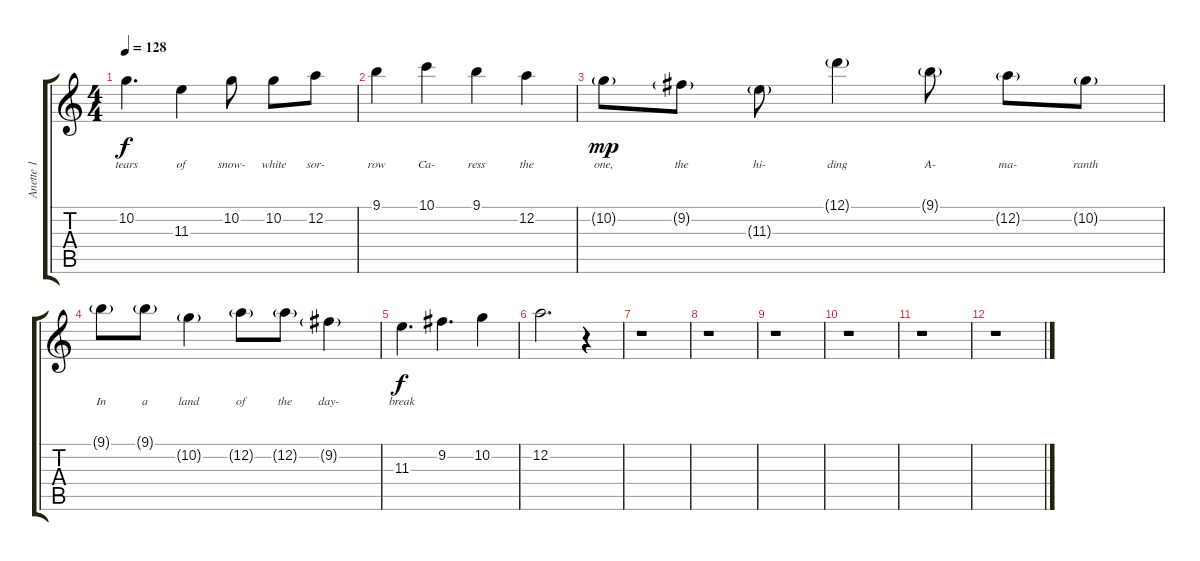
\track ("Anette 1" "Anette 1") {instrument distortionguitar}
\staff {score tabs}
\tuning (D4 A3 F3 C3 G2 D2) {hide}
\ts (4 4)
\tempo 128
\clef g2
\ks c
10.2.4{d lyrics (0 "tears") lyrics (1 "") lyrics (2 "") lyrics (3 "") lyrics (4 "") dy f} 11.3.4{lyrics (0 "of") lyrics (1 "") lyrics (2 "") lyrics (3 "") lyrics (4 "")} 10.2.8{lyrics (0 "snow-") lyrics (1 "") lyrics (2 "") lyrics (3 "") lyrics (4 "")} 10.2.8{lyrics (0 "white") lyrics (1 "") lyrics (2 "") lyrics (3 "") lyrics (4 "")} 12.2.8{lyrics (0 "sor-") lyrics (1 "") lyrics (2 "") lyrics (3 "") lyrics (4 "")} |
9.1.4{lyrics (0 "row") lyrics (1 "") lyrics (2 "") lyrics (3 "") lyrics (4 "")} 10.1.4{lyrics (0 "Ca-") lyrics (1 "") lyrics (2 "") lyrics (3 "") lyrics (4 "")} 9.1.4{lyrics (0 "ress") lyrics (1 "") lyrics (2 "") lyrics (3 "") lyrics (4 "")} 12.2.4{lyrics (0 "the") lyrics (1 "") lyrics (2 "") lyrics (3 "") lyrics (4 "")} |
10.2{g}.8{lyrics (0 "one,") lyrics (1 "") lyrics (2 "") lyrics (3 "") lyrics (4 "") dy mp} 9.2{g}.8{lyrics (0 "the") lyrics (1 "") lyrics (2 "") lyrics (3 "") lyrics (4 "")} 11.3{g}.8{lyrics (0 "hi-") lyrics (1 "") lyrics (2 "") lyrics (3 "") lyrics (4 "")} 12.1{g}.4{lyrics (0 "ding") lyrics (1 "") lyrics (2 "") lyrics (3 "") lyrics (4 "")} 9.1{g}.8{lyrics (0 "A-") lyrics (1 "") lyrics (2 "") lyrics (3 "") lyrics (4 "")} 12.2{g}.8{lyrics (0 "ma-") lyrics (1 "") lyrics (2 "") lyrics (3 "") lyrics (4 "")} 10.2{g}.8{lyrics (0 "ranth") lyrics (1 "") lyrics (2 "") lyrics (3 "") lyrics (4 "")} |
9.1{g}.8{lyrics (0 "In") lyrics (1 "") lyrics (2 "") lyrics (3 "") lyrics (4 "")} 9.1{g}.8{lyrics (0 "a") lyrics (1 "") lyrics (2 "") lyrics (3 "") lyrics (4 "")} 10.2{g}.4{lyrics (0 "land") lyrics (1 "") lyrics (2 "") lyrics (3 "") lyrics (4 "")} 12.2{g}.8{lyrics (0 "of") lyrics (1 "") lyrics (2 "") lyrics (3 "") lyrics (4 "")} 12.2{g}.8{lyrics (0 "the") lyrics (1 "") lyrics (2 "") lyrics (3 "") lyrics (4 "")} 9.2{g}.4{lyrics (0 "day-") lyrics (1 "") lyrics (2 "") lyrics (3 "") lyrics (4 "")} |
11.3.4{d lyrics (0 "break") lyrics (1 "") lyrics (2 "") lyrics (3 "") lyrics (4 "") dy f} 9.2.4{d} 10.2.4 |
12.2.2{d} r.4 |
r.1 |
r.1 |
r.1 |
r.1 |
r.1 |
r.1
